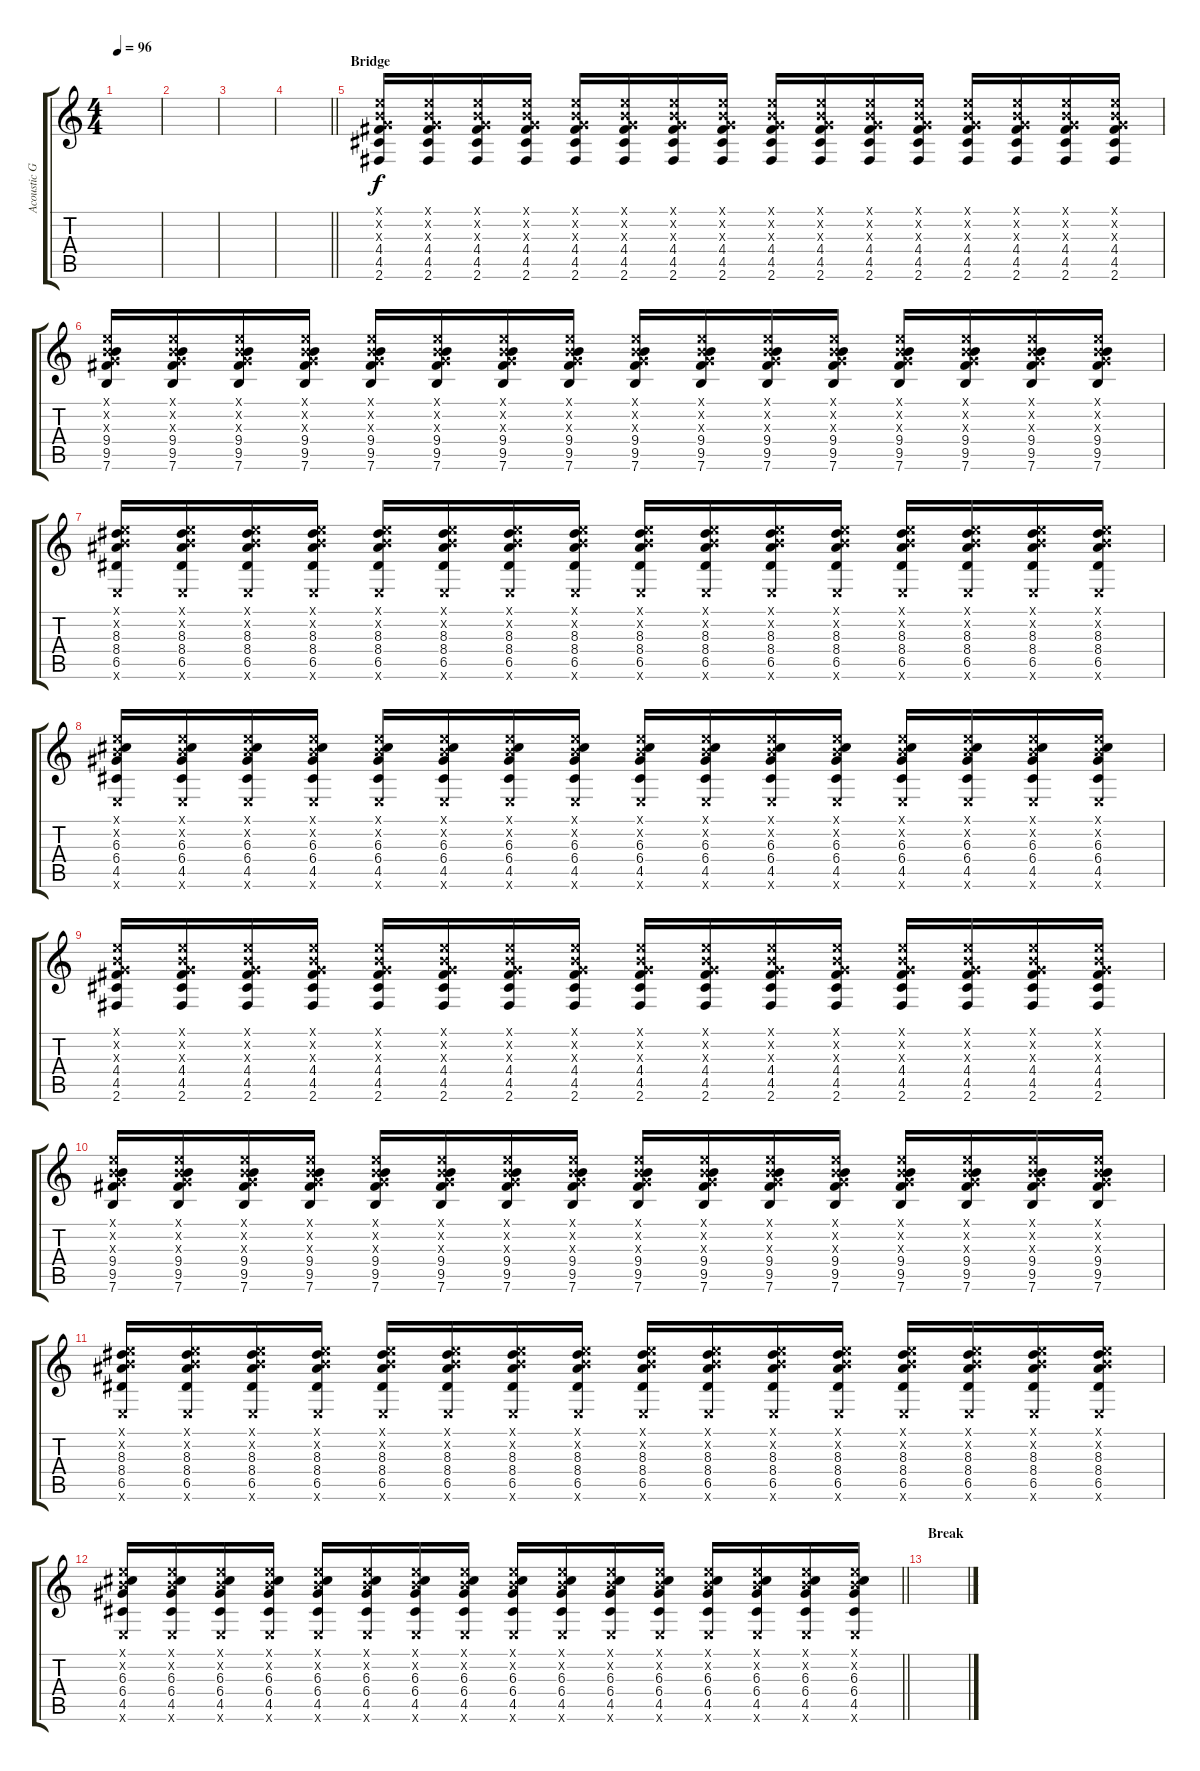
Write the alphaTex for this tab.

\track ("Acoustic Guitar" "Acoustic G") {instrument acousticguitarsteel}
\staff {score tabs}
\tuning (E4 B3 G3 D3 A2 E2) {hide}
\ts (4 4)
\tempo 96
\clef g2
\ks c
|
|
|
\barLineRight lightlight
|
\section ("" "Bridge")
(0.1{x} 0.2{x} 0.3{x} 4.4 4.5 2.6).16 (0.1{x} 0.2{x} 0.3{x} 4.4 4.5 2.6).16 (0.1{x} 0.2{x} 0.3{x} 4.4 4.5 2.6).16 (0.1{x} 0.2{x} 0.3{x} 4.4 4.5 2.6).16 (0.1{x} 0.2{x} 0.3{x} 4.4 4.5 2.6).16 (0.1{x} 0.2{x} 0.3{x} 4.4 4.5 2.6).16 (0.1{x} 0.2{x} 0.3{x} 4.4 4.5 2.6).16 (0.1{x} 0.2{x} 0.3{x} 4.4 4.5 2.6).16 (0.1{x} 0.2{x} 0.3{x} 4.4 4.5 2.6).16 (0.1{x} 0.2{x} 0.3{x} 4.4 4.5 2.6).16 (0.1{x} 0.2{x} 0.3{x} 4.4 4.5 2.6).16 (0.1{x} 0.2{x} 0.3{x} 4.4 4.5 2.6).16 (0.1{x} 0.2{x} 0.3{x} 4.4 4.5 2.6).16 (0.1{x} 0.2{x} 0.3{x} 4.4 4.5 2.6).16 (0.1{x} 0.2{x} 0.3{x} 4.4 4.5 2.6).16 (0.1{x} 0.2{x} 0.3{x} 4.4 4.5 2.6).16 |
(0.1{x} 0.2{x} 0.3{x} 9.4 9.5 7.6).16 (0.1{x} 0.2{x} 0.3{x} 9.4 9.5 7.6).16 (0.1{x} 0.2{x} 0.3{x} 9.4 9.5 7.6).16 (0.1{x} 0.2{x} 0.3{x} 9.4 9.5 7.6).16 (0.1{x} 0.2{x} 0.3{x} 9.4 9.5 7.6).16 (0.1{x} 0.2{x} 0.3{x} 9.4 9.5 7.6).16 (0.1{x} 0.2{x} 0.3{x} 9.4 9.5 7.6).16 (0.1{x} 0.2{x} 0.3{x} 9.4 9.5 7.6).16 (0.1{x} 0.2{x} 0.3{x} 9.4 9.5 7.6).16 (0.1{x} 0.2{x} 0.3{x} 9.4 9.5 7.6).16 (0.1{x} 0.2{x} 0.3{x} 9.4 9.5 7.6).16 (0.1{x} 0.2{x} 0.3{x} 9.4 9.5 7.6).16 (0.1{x} 0.2{x} 0.3{x} 9.4 9.5 7.6).16 (0.1{x} 0.2{x} 0.3{x} 9.4 9.5 7.6).16 (0.1{x} 0.2{x} 0.3{x} 9.4 9.5 7.6).16 (0.1{x} 0.2{x} 0.3{x} 9.4 9.5 7.6).16 |
(0.1{x} 0.2{x} 8.3 8.4 6.5 0.6{x}).16 (0.1{x} 0.2{x} 8.3 8.4 6.5 0.6{x}).16 (0.1{x} 0.2{x} 8.3 8.4 6.5 0.6{x}).16 (0.1{x} 0.2{x} 8.3 8.4 6.5 0.6{x}).16 (0.1{x} 0.2{x} 8.3 8.4 6.5 0.6{x}).16 (0.1{x} 0.2{x} 8.3 8.4 6.5 0.6{x}).16 (0.1{x} 0.2{x} 8.3 8.4 6.5 0.6{x}).16 (0.1{x} 0.2{x} 8.3 8.4 6.5 0.6{x}).16 (0.1{x} 0.2{x} 8.3 8.4 6.5 0.6{x}).16 (0.1{x} 0.2{x} 8.3 8.4 6.5 0.6{x}).16 (0.1{x} 0.2{x} 8.3 8.4 6.5 0.6{x}).16 (0.1{x} 0.2{x} 8.3 8.4 6.5 0.6{x}).16 (0.1{x} 0.2{x} 8.3 8.4 6.5 0.6{x}).16 (0.1{x} 0.2{x} 8.3 8.4 6.5 0.6{x}).16 (0.1{x} 0.2{x} 8.3 8.4 6.5 0.6{x}).16 (0.1{x} 0.2{x} 8.3 8.4 6.5 0.6{x}).16 |
(0.1{x} 0.2{x} 6.3 6.4 4.5 0.6{x}).16 (0.1{x} 0.2{x} 6.3 6.4 4.5 0.6{x}).16 (0.1{x} 0.2{x} 6.3 6.4 4.5 0.6{x}).16 (0.1{x} 0.2{x} 6.3 6.4 4.5 0.6{x}).16 (0.1{x} 0.2{x} 6.3 6.4 4.5 0.6{x}).16 (0.1{x} 0.2{x} 6.3 6.4 4.5 0.6{x}).16 (0.1{x} 0.2{x} 6.3 6.4 4.5 0.6{x}).16 (0.1{x} 0.2{x} 6.3 6.4 4.5 0.6{x}).16 (0.1{x} 0.2{x} 6.3 6.4 4.5 0.6{x}).16 (0.1{x} 0.2{x} 6.3 6.4 4.5 0.6{x}).16 (0.1{x} 0.2{x} 6.3 6.4 4.5 0.6{x}).16 (0.1{x} 0.2{x} 6.3 6.4 4.5 0.6{x}).16 (0.1{x} 0.2{x} 6.3 6.4 4.5 0.6{x}).16 (0.1{x} 0.2{x} 6.3 6.4 4.5 0.6{x}).16 (0.1{x} 0.2{x} 6.3 6.4 4.5 0.6{x}).16 (0.1{x} 0.2{x} 6.3 6.4 4.5 0.6{x}).16 |
(0.1{x} 0.2{x} 0.3{x} 4.4 4.5 2.6).16 (0.1{x} 0.2{x} 0.3{x} 4.4 4.5 2.6).16 (0.1{x} 0.2{x} 0.3{x} 4.4 4.5 2.6).16 (0.1{x} 0.2{x} 0.3{x} 4.4 4.5 2.6).16 (0.1{x} 0.2{x} 0.3{x} 4.4 4.5 2.6).16 (0.1{x} 0.2{x} 0.3{x} 4.4 4.5 2.6).16 (0.1{x} 0.2{x} 0.3{x} 4.4 4.5 2.6).16 (0.1{x} 0.2{x} 0.3{x} 4.4 4.5 2.6).16 (0.1{x} 0.2{x} 0.3{x} 4.4 4.5 2.6).16 (0.1{x} 0.2{x} 0.3{x} 4.4 4.5 2.6).16 (0.1{x} 0.2{x} 0.3{x} 4.4 4.5 2.6).16 (0.1{x} 0.2{x} 0.3{x} 4.4 4.5 2.6).16 (0.1{x} 0.2{x} 0.3{x} 4.4 4.5 2.6).16 (0.1{x} 0.2{x} 0.3{x} 4.4 4.5 2.6).16 (0.1{x} 0.2{x} 0.3{x} 4.4 4.5 2.6).16 (0.1{x} 0.2{x} 0.3{x} 4.4 4.5 2.6).16 |
(0.1{x} 0.2{x} 0.3{x} 9.4 9.5 7.6).16 (0.1{x} 0.2{x} 0.3{x} 9.4 9.5 7.6).16 (0.1{x} 0.2{x} 0.3{x} 9.4 9.5 7.6).16 (0.1{x} 0.2{x} 0.3{x} 9.4 9.5 7.6).16 (0.1{x} 0.2{x} 0.3{x} 9.4 9.5 7.6).16 (0.1{x} 0.2{x} 0.3{x} 9.4 9.5 7.6).16 (0.1{x} 0.2{x} 0.3{x} 9.4 9.5 7.6).16 (0.1{x} 0.2{x} 0.3{x} 9.4 9.5 7.6).16 (0.1{x} 0.2{x} 0.3{x} 9.4 9.5 7.6).16 (0.1{x} 0.2{x} 0.3{x} 9.4 9.5 7.6).16 (0.1{x} 0.2{x} 0.3{x} 9.4 9.5 7.6).16 (0.1{x} 0.2{x} 0.3{x} 9.4 9.5 7.6).16 (0.1{x} 0.2{x} 0.3{x} 9.4 9.5 7.6).16 (0.1{x} 0.2{x} 0.3{x} 9.4 9.5 7.6).16 (0.1{x} 0.2{x} 0.3{x} 9.4 9.5 7.6).16 (0.1{x} 0.2{x} 0.3{x} 9.4 9.5 7.6).16 |
(0.1{x} 0.2{x} 8.3 8.4 6.5 0.6{x}).16 (0.1{x} 0.2{x} 8.3 8.4 6.5 0.6{x}).16 (0.1{x} 0.2{x} 8.3 8.4 6.5 0.6{x}).16 (0.1{x} 0.2{x} 8.3 8.4 6.5 0.6{x}).16 (0.1{x} 0.2{x} 8.3 8.4 6.5 0.6{x}).16 (0.1{x} 0.2{x} 8.3 8.4 6.5 0.6{x}).16 (0.1{x} 0.2{x} 8.3 8.4 6.5 0.6{x}).16 (0.1{x} 0.2{x} 8.3 8.4 6.5 0.6{x}).16 (0.1{x} 0.2{x} 8.3 8.4 6.5 0.6{x}).16 (0.1{x} 0.2{x} 8.3 8.4 6.5 0.6{x}).16 (0.1{x} 0.2{x} 8.3 8.4 6.5 0.6{x}).16 (0.1{x} 0.2{x} 8.3 8.4 6.5 0.6{x}).16 (0.1{x} 0.2{x} 8.3 8.4 6.5 0.6{x}).16 (0.1{x} 0.2{x} 8.3 8.4 6.5 0.6{x}).16 (0.1{x} 0.2{x} 8.3 8.4 6.5 0.6{x}).16 (0.1{x} 0.2{x} 8.3 8.4 6.5 0.6{x}).16 |
\barLineRight lightlight
(0.1{x} 0.2{x} 6.3 6.4 4.5 0.6{x}).16 (0.1{x} 0.2{x} 6.3 6.4 4.5 0.6{x}).16 (0.1{x} 0.2{x} 6.3 6.4 4.5 0.6{x}).16 (0.1{x} 0.2{x} 6.3 6.4 4.5 0.6{x}).16 (0.1{x} 0.2{x} 6.3 6.4 4.5 0.6{x}).16 (0.1{x} 0.2{x} 6.3 6.4 4.5 0.6{x}).16 (0.1{x} 0.2{x} 6.3 6.4 4.5 0.6{x}).16 (0.1{x} 0.2{x} 6.3 6.4 4.5 0.6{x}).16 (0.1{x} 0.2{x} 6.3 6.4 4.5 0.6{x}).16 (0.1{x} 0.2{x} 6.3 6.4 4.5 0.6{x}).16 (0.1{x} 0.2{x} 6.3 6.4 4.5 0.6{x}).16 (0.1{x} 0.2{x} 6.3 6.4 4.5 0.6{x}).16 (0.1{x} 0.2{x} 6.3 6.4 4.5 0.6{x}).16 (0.1{x} 0.2{x} 6.3 6.4 4.5 0.6{x}).16 (0.1{x} 0.2{x} 6.3 6.4 4.5 0.6{x}).16 (0.1{x} 0.2{x} 6.3 6.4 4.5 0.6{x}).16 |
\section ("" "Break")
